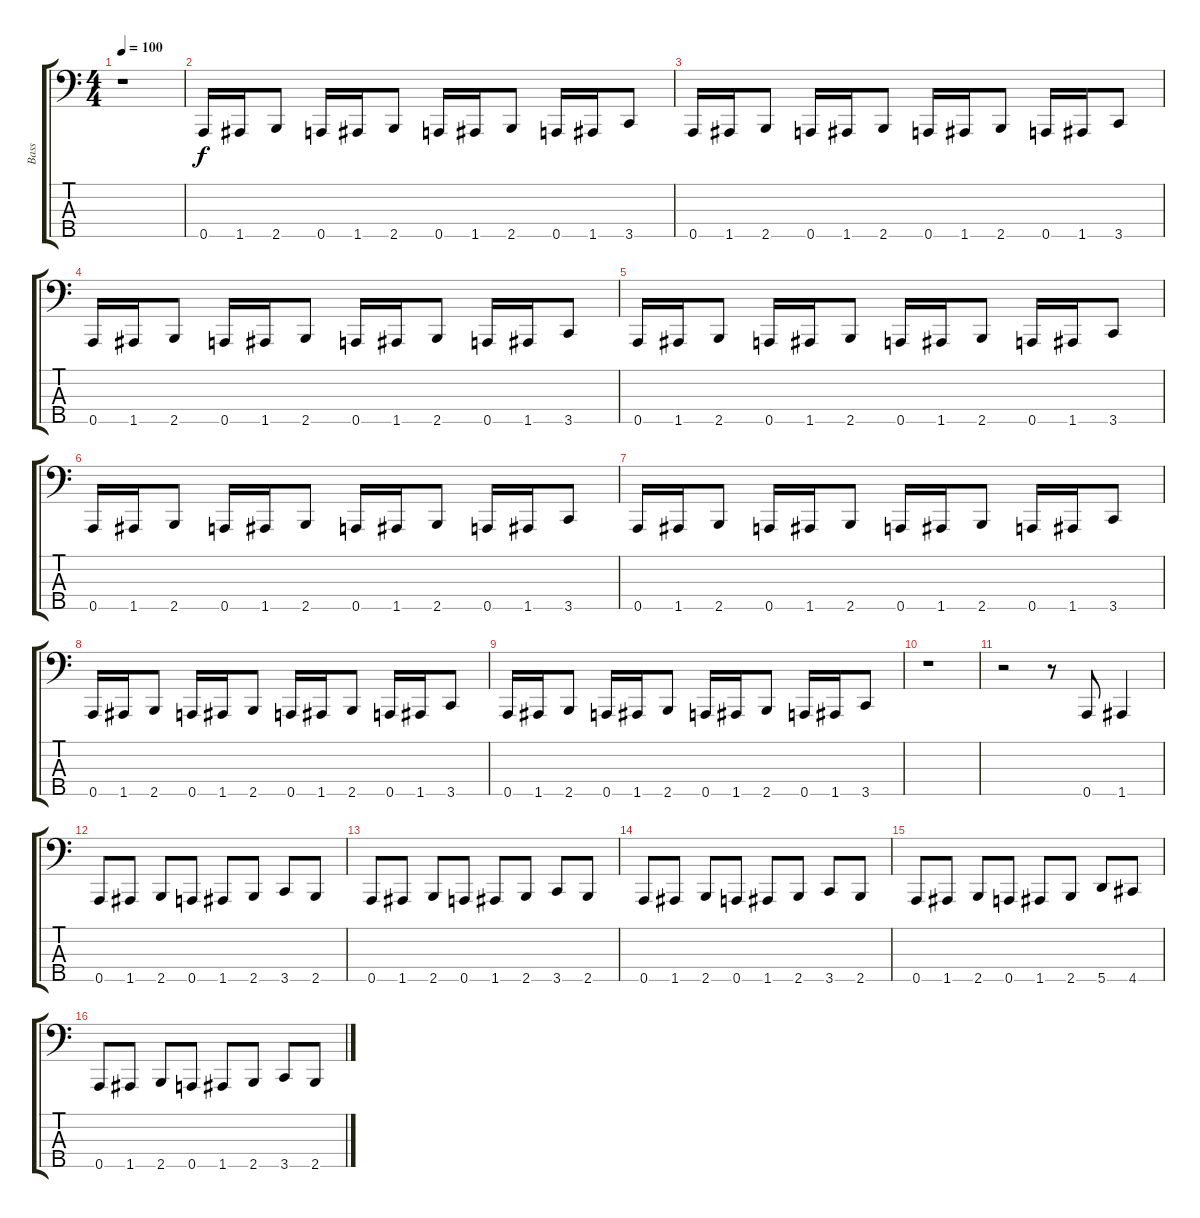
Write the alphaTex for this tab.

\track ("Bass" "Bass") {instrument electricbasspick}
\staff {score tabs}
\tuning (F2 C2 G1 D1 A0) {hide}
\ts (4 4)
\tempo 100
\clef f4
\ks c
r.1{dy f} |
0.5.16 1.5.16 2.5.8 0.5.16 1.5.16 2.5.8 0.5.16 1.5.16 2.5.8 0.5.16 1.5.16 3.5.8 |
0.5.16 1.5.16 2.5.8 0.5.16 1.5.16 2.5.8 0.5.16 1.5.16 2.5.8 0.5.16 1.5.16 3.5.8 |
0.5.16 1.5.16 2.5.8 0.5.16 1.5.16 2.5.8 0.5.16 1.5.16 2.5.8 0.5.16 1.5.16 3.5.8 |
0.5.16 1.5.16 2.5.8 0.5.16 1.5.16 2.5.8 0.5.16 1.5.16 2.5.8 0.5.16 1.5.16 3.5.8 |
0.5.16 1.5.16 2.5.8 0.5.16 1.5.16 2.5.8 0.5.16 1.5.16 2.5.8 0.5.16 1.5.16 3.5.8 |
0.5.16 1.5.16 2.5.8 0.5.16 1.5.16 2.5.8 0.5.16 1.5.16 2.5.8 0.5.16 1.5.16 3.5.8 |
0.5.16 1.5.16 2.5.8 0.5.16 1.5.16 2.5.8 0.5.16 1.5.16 2.5.8 0.5.16 1.5.16 3.5.8 |
0.5.16 1.5.16 2.5.8 0.5.16 1.5.16 2.5.8 0.5.16 1.5.16 2.5.8 0.5.16 1.5.16 3.5.8 |
r.1 |
r.2 r.8 0.5.8 1.5.4 |
0.5.8 1.5.8 2.5.8 0.5.8 1.5.8 2.5.8 3.5.8 2.5.8 |
0.5.8 1.5.8 2.5.8 0.5.8 1.5.8 2.5.8 3.5.8 2.5.8 |
0.5.8 1.5.8 2.5.8 0.5.8 1.5.8 2.5.8 3.5.8 2.5.8 |
0.5.8 1.5.8 2.5.8 0.5.8 1.5.8 2.5.8 5.5.8 4.5.8 |
0.5.8 1.5.8 2.5.8 0.5.8 1.5.8 2.5.8 3.5.8 2.5.8
